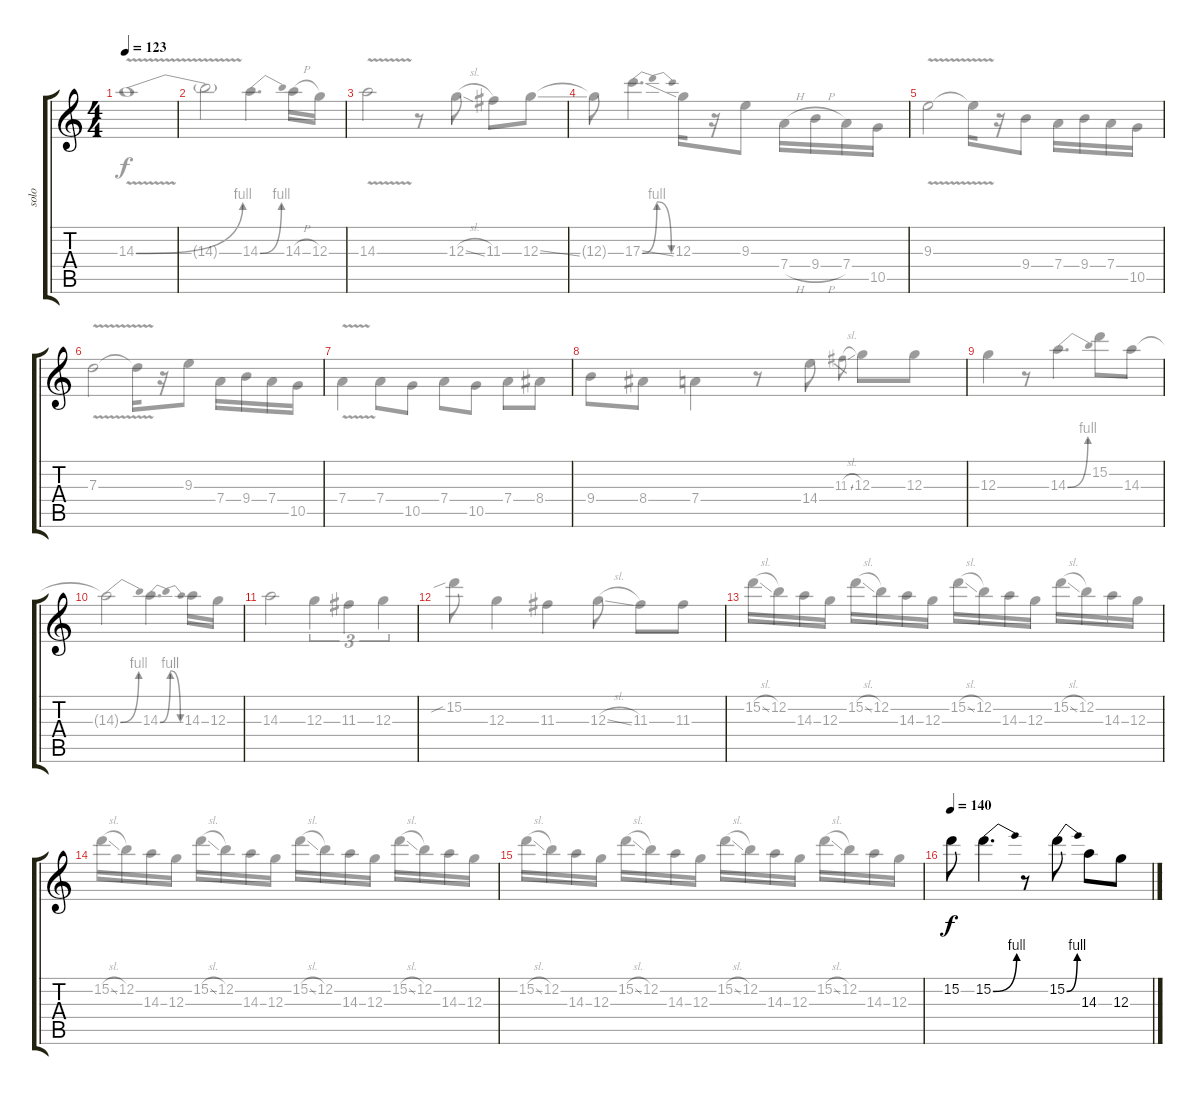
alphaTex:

\track ("solo" "solo") {instrument overdrivenguitar}
\staff {score tabs}
\tuning (E4 B3 G3 D3 A2 E2) {hide}
\voice
\ts (4 4)
\tempo 123
\clef g2
\ks c
|
|
|
|
|
|
|
|
|
|
|
|
|
|
|
\tempo 140
15.2.8 15.2{be (bend 0 0 60 4)}.4{d} r.8 15.2{be (bend 0 0 60 4)}.8 14.3.8 12.3.8
\voice
\clef g2
\ottava regular
\simile none
\ks c
14.3{be (bend 0 0 60 4) v}.1{dy f} |
14.3{t}.2 14.3{be (bend 0 0 60 4)}.4{d} 14.3{h}.16 12.3.16 |
14.3{v}.2 r.8 12.3{sl}.8 11.3.8 12.3{ss}.8 |
12.3{t}.8 17.3{be (bendrelease 0 0 10 4 55 4 60 0) ss}.4{d} 12.3.16 r.16 9.3.8 7.4{h}.16 9.4{h}.16 7.4.16 10.5.16 |
9.3{v}.2 9.3{t}.16 r.16 9.4.8 7.4.16 9.4.16 7.4.16 10.5.16 |
7.3{v}.2 7.3{t}.16 r.16 9.3.8 7.4.16 9.4.16 7.4.16 10.5.16 |
7.4{v}.4 7.4.8 10.5.8 7.4.8 10.5.8 7.4.8 8.4.8 |
9.4.8 8.4.8 7.4.4 r.8 14.4.8 11.3{sl}.8{gr} 12.3.8 12.3.8 |
12.3.4 r.8 14.3{be (bend 0 0 60 4)}.4{d} 15.2.8 14.3.8 |
14.3{be (bend 0 0 60 4) t}.2 14.3{be (bendrelease 0 0 20 4 39 4 60 0)}.4{d} 14.3.16 12.3.16 |
14.3.2 12.3.4{tu (3 2)} 11.3.4{tu (3 2)} 12.3.4{tu (3 2)} |
15.2{sib}.8 12.3.4 11.3.4 12.3{sl}.8 11.3.8 11.3.8 |
15.2{sl}.16 12.2.16 14.3.16 12.3.16 15.2{sl}.16 12.2.16 14.3.16 12.3.16 15.2{sl}.16 12.2.16 14.3.16 12.3.16 15.2{sl}.16 12.2.16 14.3.16 12.3.16 |
15.2{sl}.16 12.2.16 14.3.16 12.3.16 15.2{sl}.16 12.2.16 14.3.16 12.3.16 15.2{sl}.16 12.2.16 14.3.16 12.3.16 15.2{sl}.16 12.2.16 14.3.16 12.3.16 |
15.2{sl}.16 12.2.16 14.3.16 12.3.16 15.2{sl}.16 12.2.16 14.3.16 12.3.16 15.2{sl}.16 12.2.16 14.3.16 12.3.16 15.2{sl}.16 12.2.16 14.3.16 12.3.16 |
